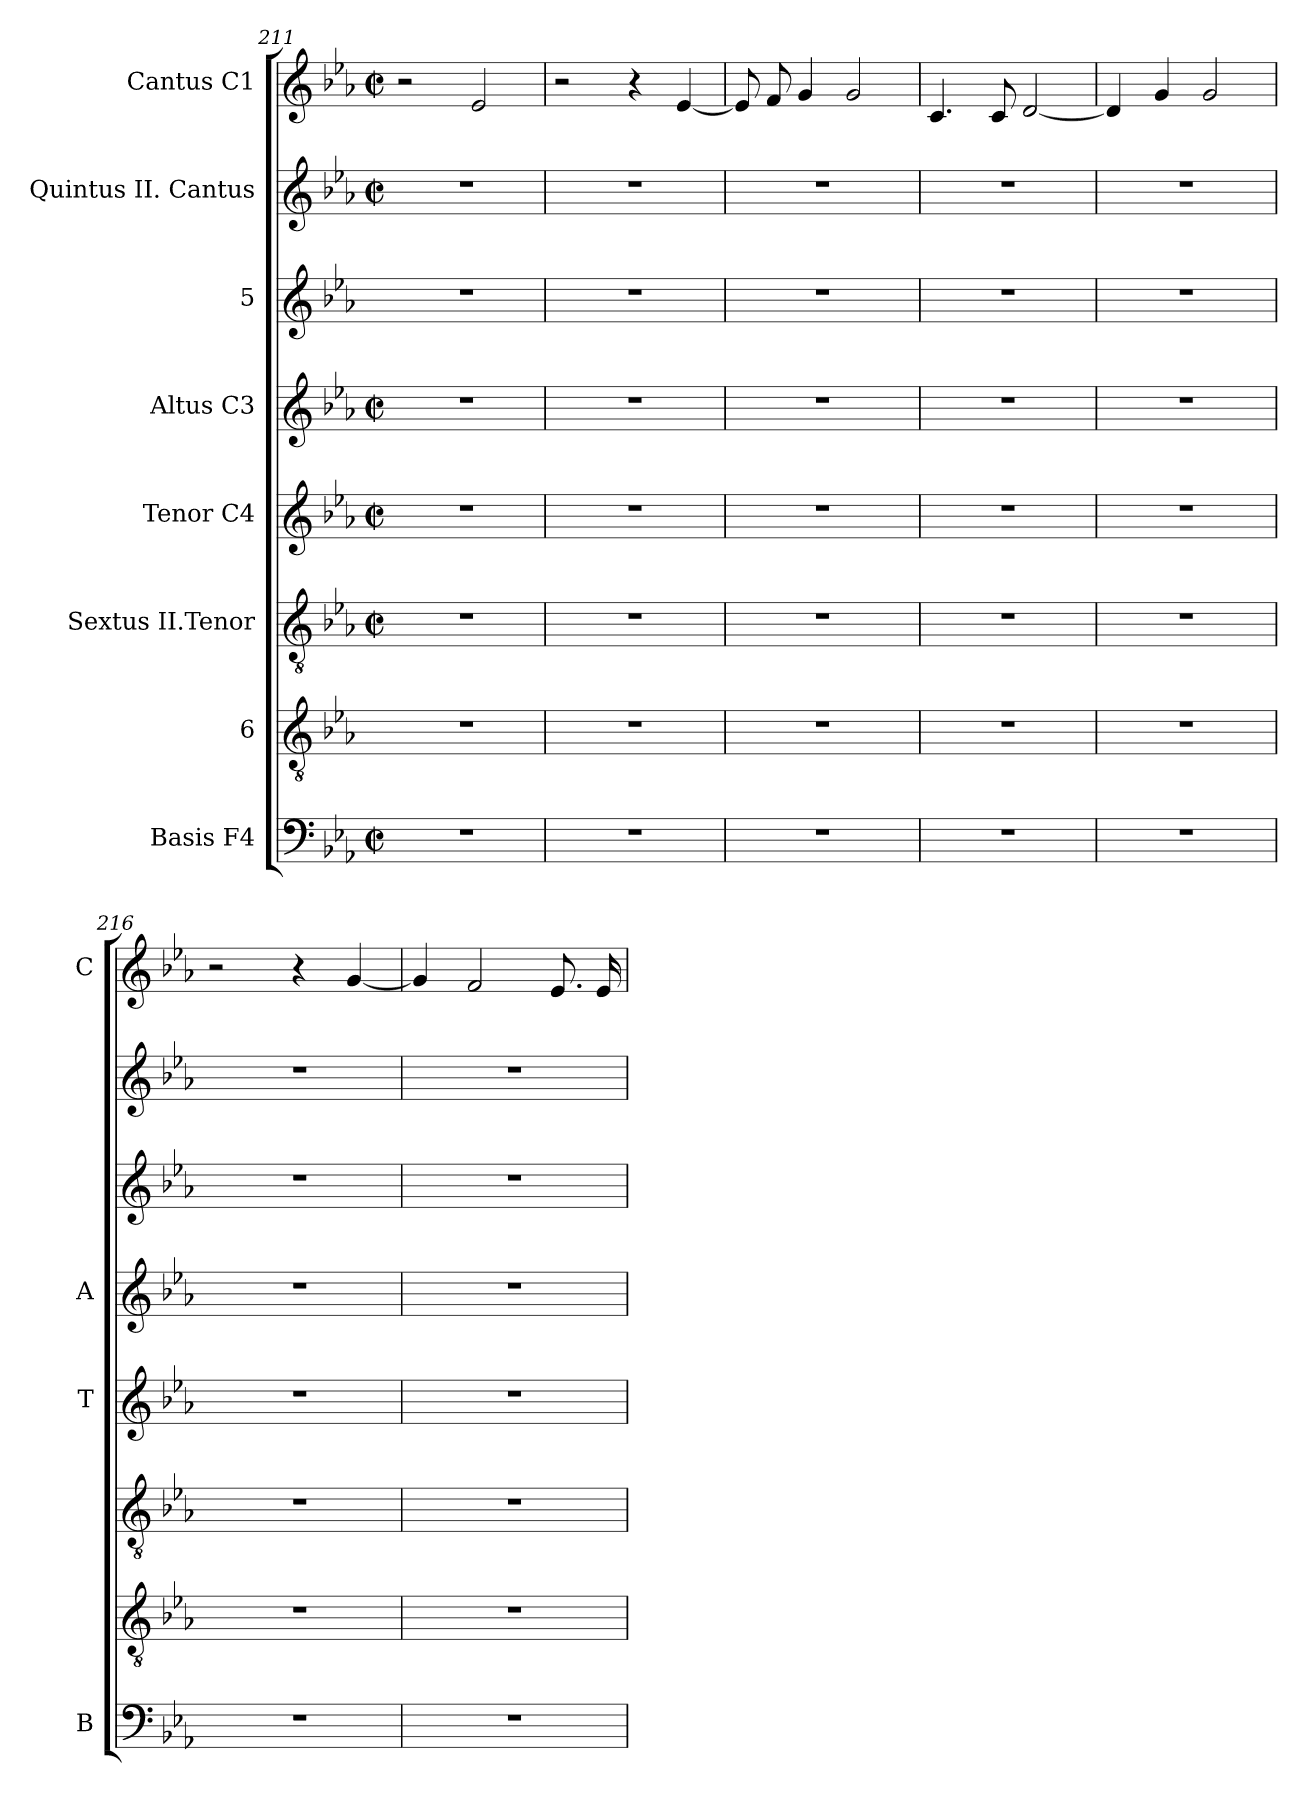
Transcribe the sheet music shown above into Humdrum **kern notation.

**kern	**kern	**kern	**kern	**kern	**kern	**kern	**kern
*part8	*part7	*part6	*part5	*part4	*part3	*part2	*part1
*staff8	*staff7	*staff6	*staff5	*staff4	*staff3	*staff2	*staff1
*I"Basis F4	*I"6	*I"Sextus II.Tenor	*I"Tenor C4	*I"Altus C3	*I"5	*I"Quintus II. Cantus	*I"Cantus C1
*I'B	*	*	*I'T	*I'A	*	*	*I'C
*clefF4	*clefGv2	*clefGv2	*clefG2	*clefG2	*clefG2	*clefG2	*clefG2
*k[b-e-a-]	*k[b-e-a-]	*k[b-e-a-]	*k[b-e-a-]	*k[b-e-a-]	*k[b-e-a-]	*k[b-e-a-]	*k[b-e-a-]
*E-:	*E-:	*E-:	*E-:	*E-:	*E-:	*E-:	*E-:
*M2/2	*	*M2/2	*M2/2	*M2/2	*	*M2/2	*M2/2
*met(c|)	*	*met(c|)	*met(c|)	*met(c|)	*	*met(c|)	*met(c|)
=211	=211	=211	=211	=211	=211	=211	=211
1r	1r	1r	1r	1r	1r	1r	2r
.	.	.	.	.	.	.	2e-/
=212	=212	=212	=212	=212	=212	=212	=212
1r	1r	1r	1r	1r	1r	1r	2r
.	.	.	.	.	.	.	4r
.	.	.	.	.	.	.	[<4e-/
=213	=213	=213	=213	=213	=213	=213	=213
1r	1r	1r	1r	1r	1r	1r	8e-/]
.	.	.	.	.	.	.	8f/
.	.	.	.	.	.	.	4g/
.	.	.	.	.	.	.	2g/
!!LO:LB:g=z
=214	=214	=214	=214	=214	=214	=214	=214
1r	1r	1r	1r	1r	1r	1r	4.c/
.	.	.	.	.	.	.	8c/
.	.	.	.	.	.	.	[<2d/
=215	=215	=215	=215	=215	=215	=215	=215
1r	1r	1r	1r	1r	1r	1r	4d/]
.	.	.	.	.	.	.	4g/
.	.	.	.	.	.	.	2g/
=216	=216	=216	=216	=216	=216	=216	=216
1r	1r	1r	1r	1r	1r	1r	2r
.	.	.	.	.	.	.	4r
.	.	.	.	.	.	.	[<4g/
=217	=217	=217	=217	=217	=217	=217	=217
1r	1r	1r	1r	1r	1r	1r	4g/]
.	.	.	.	.	.	.	2f/
.	.	.	.	.	.	.	8.e-/
.	.	.	.	.	.	.	16e-/
=	=	=	=	=	=	=	=
*-	*-	*-	*-	*-	*-	*-	*-
